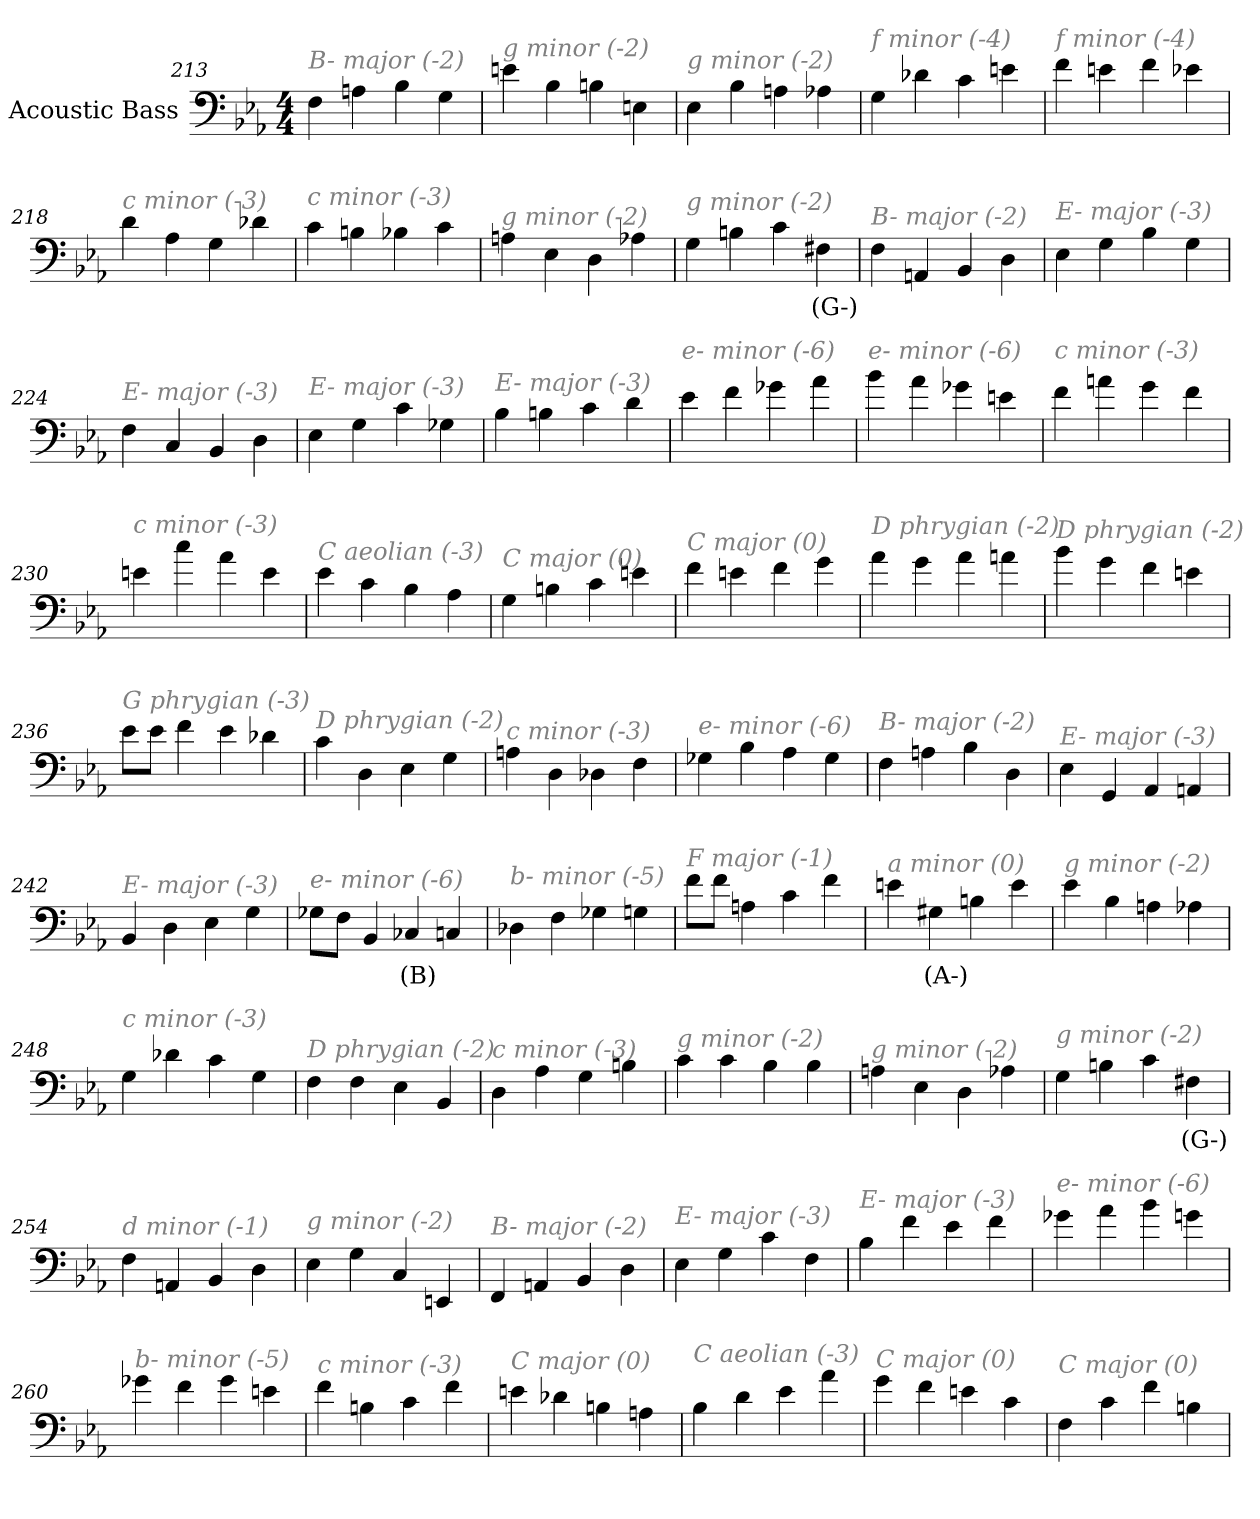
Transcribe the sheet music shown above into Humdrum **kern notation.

**kern	**text
*part1	*part1
*staff1	*staff1
*I"Acoustic Bass	*
*clefF4	*
*ITrd7c12	*
*k[b-e-a-]	*
*E-:	*
*M4/4	*
=213	=213
!LO:TX:i:color=#808080:t=B- major (-2)	!
4FF	.
4AAn	.
4BB-	.
4GG	.
=214	=214
!LO:TX:i:color=#808080:t=g minor (-2)	!
4En	.
4BB-	.
4BBn	.
4EEn	.
=215	=215
!LO:TX:i:color=#808080:t=g minor (-2)	!
4EE-	.
4BB-	.
4AAn	.
4AA-X	.
=216	=216
!LO:TX:i:color=#808080:t=f minor (-4)	!
4GG	.
4D-X	.
4C	.
4En	.
=217	=217
!LO:TX:i:color=#808080:t=f minor (-4)	!
4F	.
4En	.
4F	.
4E-X	.
=218	=218
!LO:TX:i:color=#808080:t=c minor (-3)	!
4D	.
4AA-	.
4GG	.
4D-X	.
=219	=219
!LO:TX:i:color=#808080:t=c minor (-3)	!
4C	.
4BBn	.
4BB-X	.
4C	.
=220	=220
!LO:TX:i:color=#808080:t=g minor (-2)	!
4AAn	.
4EE-	.
4DD	.
4AA-X	.
=221	=221
!LO:TX:i:color=#808080:t=g minor (-2)	!
4GG	.
4BBn	.
4C	.
4FF#Xi	(G-)
=222	=222
!LO:TX:i:color=#808080:t=B- major (-2)	!
4FF	.
4AAAn	.
4BBB-	.
4DD	.
=223	=223
!LO:TX:i:color=#808080:t=E- major (-3)	!
4EE-	.
4GG	.
4BB-	.
4GG	.
=224	=224
!LO:TX:i:color=#808080:t=E- major (-3)	!
4FF	.
4CC	.
4BBB-	.
4DD	.
=225	=225
!LO:TX:i:color=#808080:t=E- major (-3)	!
4EE-	.
4GG	.
4C	.
4GG-X	.
=226	=226
!LO:TX:i:color=#808080:t=E- major (-3)	!
4BB-	.
4BBn	.
4C	.
4D	.
=227	=227
!LO:TX:i:color=#808080:t=e- minor (-6)	!
4E-	.
4F	.
4G-X	.
4A-	.
=228	=228
!LO:TX:i:color=#808080:t=e- minor (-6)	!
4B-	.
4A-	.
4G-X	.
4En	.
=229	=229
!LO:TX:i:color=#808080:t=c minor (-3)	!
4F	.
4An	.
4G	.
4F	.
=230	=230
!LO:TX:i:color=#808080:t=c minor (-3)	!
4En	.
4c	.
4A-	.
4E	.
=231	=231
!LO:TX:i:color=#808080:t=C aeolian (-3)	!
4E-	.
4C	.
4BB-	.
4AA-	.
=232	=232
!LO:TX:i:color=#808080:t=C major (0)	!
4GG	.
4BBn	.
4C	.
4En	.
=233	=233
!LO:TX:i:color=#808080:t=C major (0)	!
4F	.
4En	.
4F	.
4G	.
=234	=234
!LO:TX:i:color=#808080:t=D phrygian (-2)	!
4A-	.
4G	.
4A-	.
4An	.
=235	=235
!LO:TX:i:color=#808080:t=D phrygian (-2)	!
4B-	.
4G	.
4F	.
4En	.
=236	=236
!LO:TX:i:color=#808080:t=G phrygian (-3)	!
8E-L	.
8E-J	.
4F	.
4E-	.
4D-X	.
=237	=237
!LO:TX:i:color=#808080:t=D phrygian (-2)	!
4C	.
4DD	.
4EE-	.
4GG	.
=238	=238
!LO:TX:i:color=#808080:t=c minor (-3)	!
4AAn	.
4DD	.
4DD-X	.
4FF	.
=239	=239
!LO:TX:i:color=#808080:t=e- minor (-6)	!
4GG-X	.
4BB-	.
4AA-	.
4GG-	.
=240	=240
!LO:TX:i:color=#808080:t=B- major (-2)	!
4FF	.
4AAn	.
4BB-	.
4DD	.
=241	=241
!LO:TX:i:color=#808080:t=E- major (-3)	!
4EE-	.
4GGG	.
4AAA-	.
4AAAn	.
=242	=242
!LO:TX:i:color=#808080:t=E- major (-3)	!
4BBB-	.
4DD	.
4EE-	.
4GG	.
=243	=243
!LO:TX:i:color=#808080:t=e- minor (-6)	!
8GG-XL	.
8FFJ	.
4BBB-	.
4CC-Xi	(B)
4CC	.
=244	=244
!LO:TX:i:color=#808080:t=b- minor (-5)	!
4DD-X	.
4FF	.
4GG-X	.
4GGn	.
=245	=245
!LO:TX:i:color=#808080:t=F major (-1)	!
8FL	.
8FJ	.
4AAn	.
4C	.
4F	.
=246	=246
!LO:TX:i:color=#808080:t=a minor (0)	!
4En	.
4GG#Xi	(A-)
4BBn	.
4E	.
=247	=247
!LO:TX:i:color=#808080:t=g minor (-2)	!
4E-	.
4BB-	.
4AAn	.
4AA-X	.
=248	=248
!LO:TX:i:color=#808080:t=c minor (-3)	!
4GG	.
4D-X	.
4C	.
4GG	.
=249	=249
!LO:TX:i:color=#808080:t=D phrygian (-2)	!
4FF	.
4FF	.
4EE-	.
4BBB-	.
=250	=250
!LO:TX:i:color=#808080:t=c minor (-3)	!
4DD	.
4AA-	.
4GG	.
4BBn	.
=251	=251
!LO:TX:i:color=#808080:t=g minor (-2)	!
4C	.
4C	.
4BB-	.
4BB-	.
=252	=252
!LO:TX:i:color=#808080:t=g minor (-2)	!
4AAn	.
4EE-	.
4DD	.
4AA-X	.
=253	=253
!LO:TX:i:color=#808080:t=g minor (-2)	!
4GG	.
4BBn	.
4C	.
4FF#Xi	(G-)
=254	=254
!LO:TX:i:color=#808080:t=d minor (-1)	!
4FF	.
4AAAn	.
4BBB-	.
4DD	.
=255	=255
!LO:TX:i:color=#808080:t=g minor (-2)	!
4EE-	.
4GG	.
4CC	.
4EEEn	.
=256	=256
!LO:TX:i:color=#808080:t=B- major (-2)	!
4FFF	.
4AAAn	.
4BBB-	.
4DD	.
=257	=257
!LO:TX:i:color=#808080:t=E- major (-3)	!
4EE-	.
4GG	.
4C	.
4FF	.
=258	=258
!LO:TX:i:color=#808080:t=E- major (-3)	!
4BB-	.
4F	.
4E-	.
4F	.
=259	=259
!LO:TX:i:color=#808080:t=e- minor (-6)	!
4G-X	.
4A-	.
4B-	.
4Gn	.
=260	=260
!LO:TX:i:color=#808080:t=b- minor (-5)	!
4G-X	.
4F	.
4G-	.
4En	.
=261	=261
!LO:TX:i:color=#808080:t=c minor (-3)	!
4F	.
4BBn	.
4C	.
4F	.
=262	=262
!LO:TX:i:color=#808080:t=C major (0)	!
4En	.
4D-X	.
4BBn	.
4AAn	.
=263	=263
!LO:TX:i:color=#808080:t=C aeolian (-3)	!
4BB-	.
4D	.
4E-	.
4A-	.
=264	=264
!LO:TX:i:color=#808080:t=C major (0)	!
4G	.
4F	.
4En	.
4C	.
=265	=265
!LO:TX:i:color=#808080:t=C major (0)	!
4FF	.
4C	.
4F	.
4BBn	.
=	=
*-	*-
